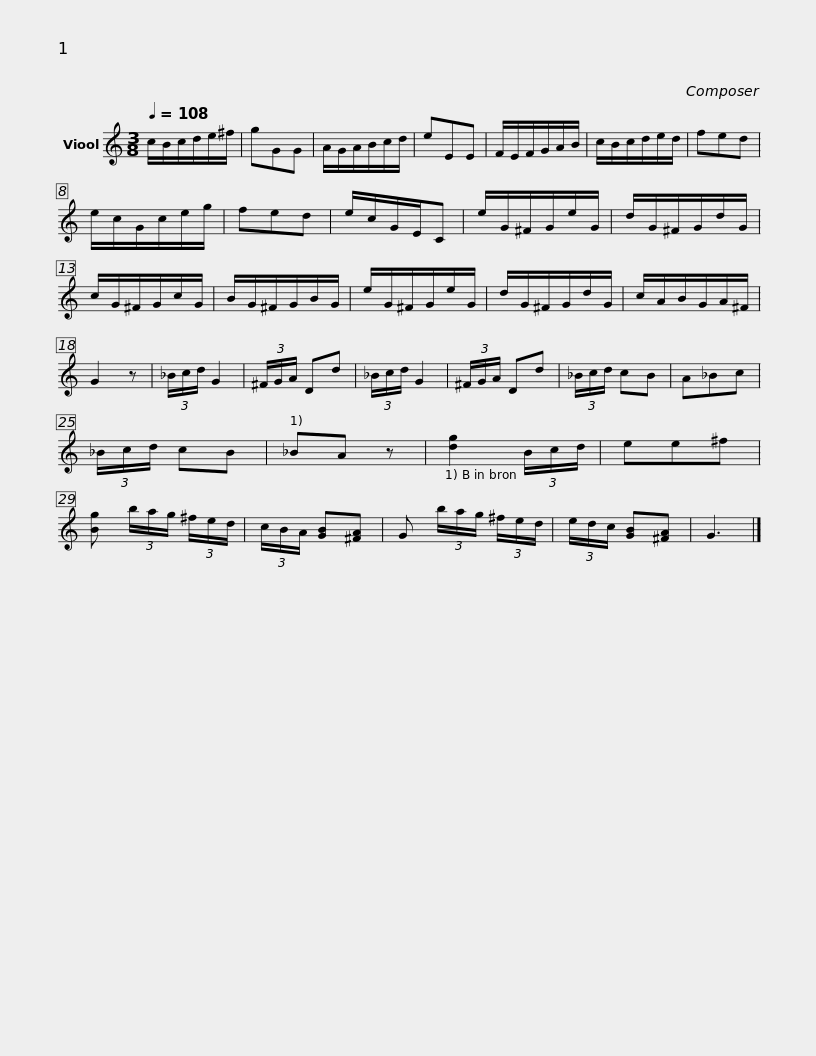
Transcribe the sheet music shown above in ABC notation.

X:1
L:1/8
Q:1/4=108
M:3/8
I:linebreak $
K:C
V:1 treble
V:1
 c/B/c/d/e/^f/ | gGG | A/G/A/B/c/d/ | eEE | F/E/F/G/A/B/ | %5
 c/B/c/d/e/d/ | fed | e/c/G/c/e/g/ | fed | e/c/G/E/C |$ %10
 e/G/^F/G/e/G/ | d/G/^F/G/d/G/ | c/G/^F/G/c/G/ | B/G/^F/G/B/G/ | e/G/^F/G/e/G/ | %15
 d/G/^F/G/d/G/ | c/A/B/G/A/^F/ | G2 z |$ (3_B/c/d/ G2 | (3^F/G/A/ Dd | %20
 (3_B/c/d/ G2 | (3^F/G/A/ Dd | (3_B/c/d/ cB | A_Bc | (3_B/c/d/ cB | %25
 _BA z |$ [dg]2 (3B/c/d/ | ee^f | [Bg] (3b/a/g/ (3^f/e/d/ | (3c/B/A/ [GB][^FA] | %30
 G (3b/a/g/ (3^f/e/d/ | (3e/d/c/ [GB][^FA] | G3 |] %33
